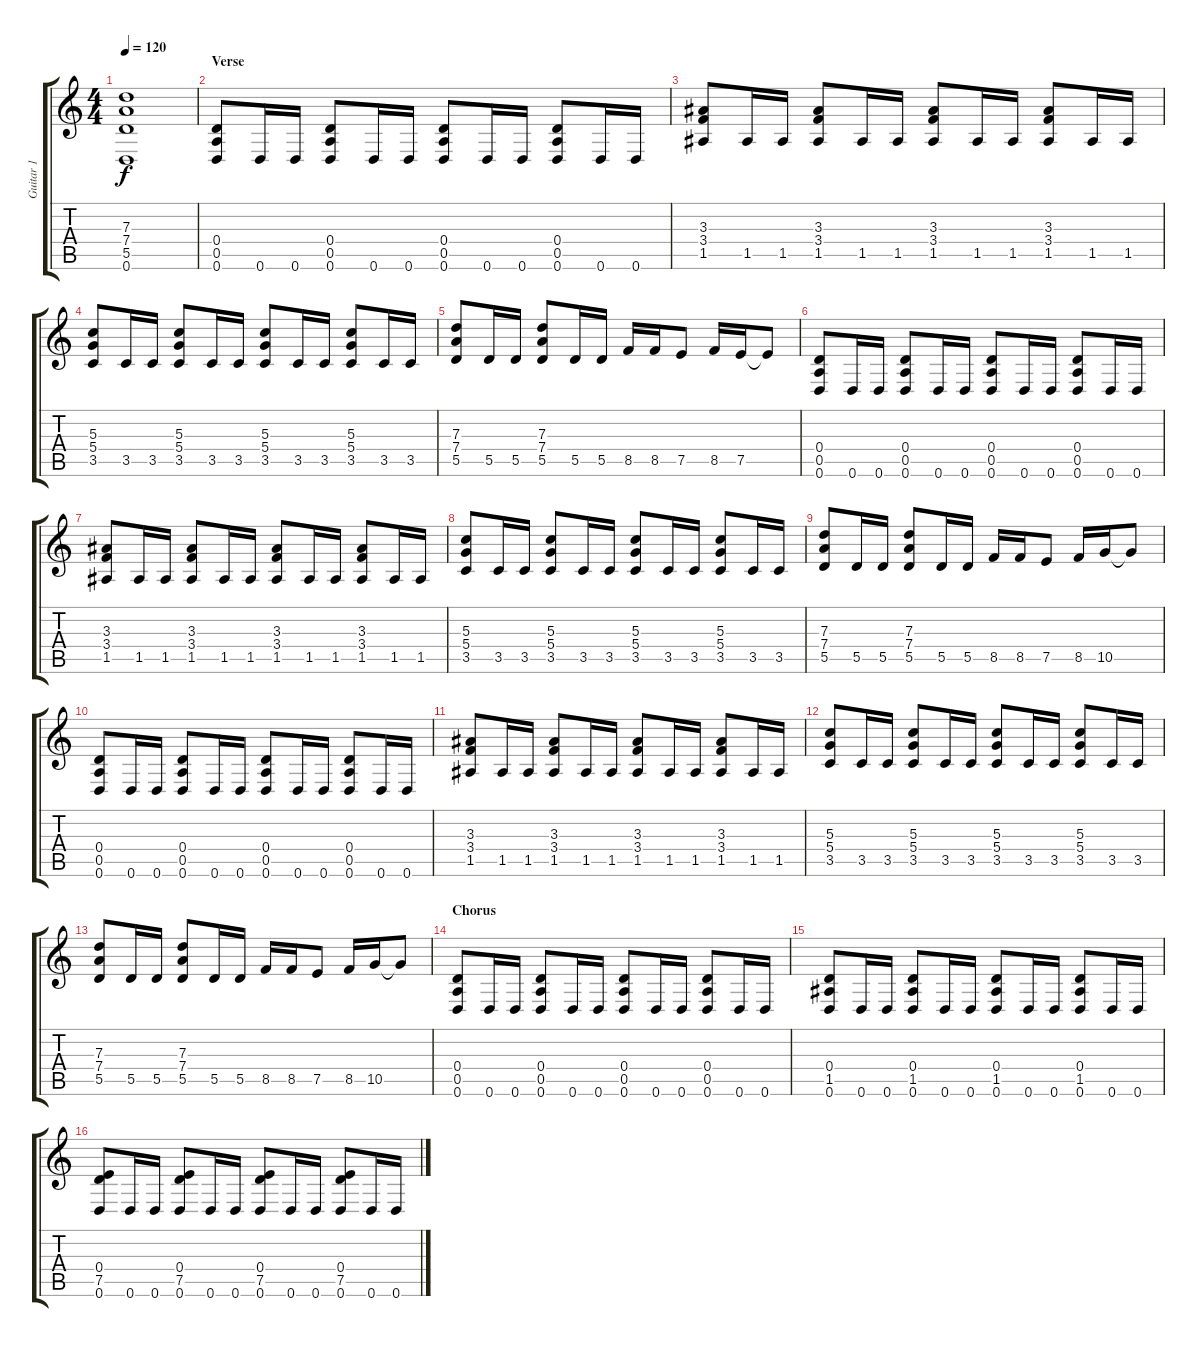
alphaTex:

\track ("Guitar 1" "Guitar 1") {instrument distortionguitar}
\staff {score tabs}
\tuning (E4 B3 G3 D3 A2 D2) {hide}
\ts (4 4)
\tempo 120
\clef g2
\ks c
(7.3 7.4 5.5 0.6).1{dy f} |
\section ("" "Verse")
(0.4 0.5 0.6).8 0.6.16 0.6.16 (0.4 0.5 0.6).8 0.6.16 0.6.16 (0.4 0.5 0.6).8 0.6.16 0.6.16 (0.4 0.5 0.6).8 0.6.16 0.6.16 |
(3.3 3.4 1.5).8 1.5.16 1.5.16 (3.3 3.4 1.5).8 1.5.16 1.5.16 (3.3 3.4 1.5).8 1.5.16 1.5.16 (3.3 3.4 1.5).8 1.5.16 1.5.16 |
(5.3 5.4 3.5).8 3.5.16 3.5.16 (5.3 5.4 3.5).8 3.5.16 3.5.16 (5.3 5.4 3.5).8 3.5.16 3.5.16 (5.3 5.4 3.5).8 3.5.16 3.5.16 |
(7.3 7.4 5.5).8 5.5.16 5.5.16 (7.3 7.4 5.5).8 5.5.16 5.5.16 8.5.16 8.5.16 7.5.8 8.5.16 7.5.16 7.5{t}.8 |
(0.4 0.5 0.6).8 0.6.16 0.6.16 (0.4 0.5 0.6).8 0.6.16 0.6.16 (0.4 0.5 0.6).8 0.6.16 0.6.16 (0.4 0.5 0.6).8 0.6.16 0.6.16 |
(3.3 3.4 1.5).8 1.5.16 1.5.16 (3.3 3.4 1.5).8 1.5.16 1.5.16 (3.3 3.4 1.5).8 1.5.16 1.5.16 (3.3 3.4 1.5).8 1.5.16 1.5.16 |
(5.3 5.4 3.5).8 3.5.16 3.5.16 (5.3 5.4 3.5).8 3.5.16 3.5.16 (5.3 5.4 3.5).8 3.5.16 3.5.16 (5.3 5.4 3.5).8 3.5.16 3.5.16 |
(7.3 7.4 5.5).8 5.5.16 5.5.16 (7.3 7.4 5.5).8 5.5.16 5.5.16 8.5.16 8.5.16 7.5.8 8.5.16 10.5.16 10.5{t}.8 |
(0.4 0.5 0.6).8 0.6.16 0.6.16 (0.4 0.5 0.6).8 0.6.16 0.6.16 (0.4 0.5 0.6).8 0.6.16 0.6.16 (0.4 0.5 0.6).8 0.6.16 0.6.16 |
(3.3 3.4 1.5).8 1.5.16 1.5.16 (3.3 3.4 1.5).8 1.5.16 1.5.16 (3.3 3.4 1.5).8 1.5.16 1.5.16 (3.3 3.4 1.5).8 1.5.16 1.5.16 |
(5.3 5.4 3.5).8 3.5.16 3.5.16 (5.3 5.4 3.5).8 3.5.16 3.5.16 (5.3 5.4 3.5).8 3.5.16 3.5.16 (5.3 5.4 3.5).8 3.5.16 3.5.16 |
(7.3 7.4 5.5).8 5.5.16 5.5.16 (7.3 7.4 5.5).8 5.5.16 5.5.16 8.5.16 8.5.16 7.5.8 8.5.16 10.5.16 10.5{t}.8 |
\section ("" "Chorus")
(0.4 0.5 0.6).8 0.6.16 0.6.16 (0.4 0.5 0.6).8 0.6.16 0.6.16 (0.4 0.5 0.6).8 0.6.16 0.6.16 (0.4 0.5 0.6).8 0.6.16 0.6.16 |
(0.4 1.5 0.6).8 0.6.16 0.6.16 (0.4 1.5 0.6).8 0.6.16 0.6.16 (0.4 1.5 0.6).8 0.6.16 0.6.16 (0.4 1.5 0.6).8 0.6.16 0.6.16 |
(0.4 7.5 0.6).8 0.6.16 0.6.16 (0.4 7.5 0.6).8 0.6.16 0.6.16 (0.4 7.5 0.6).8 0.6.16 0.6.16 (0.4 7.5 0.6).8 0.6.16 0.6.16
